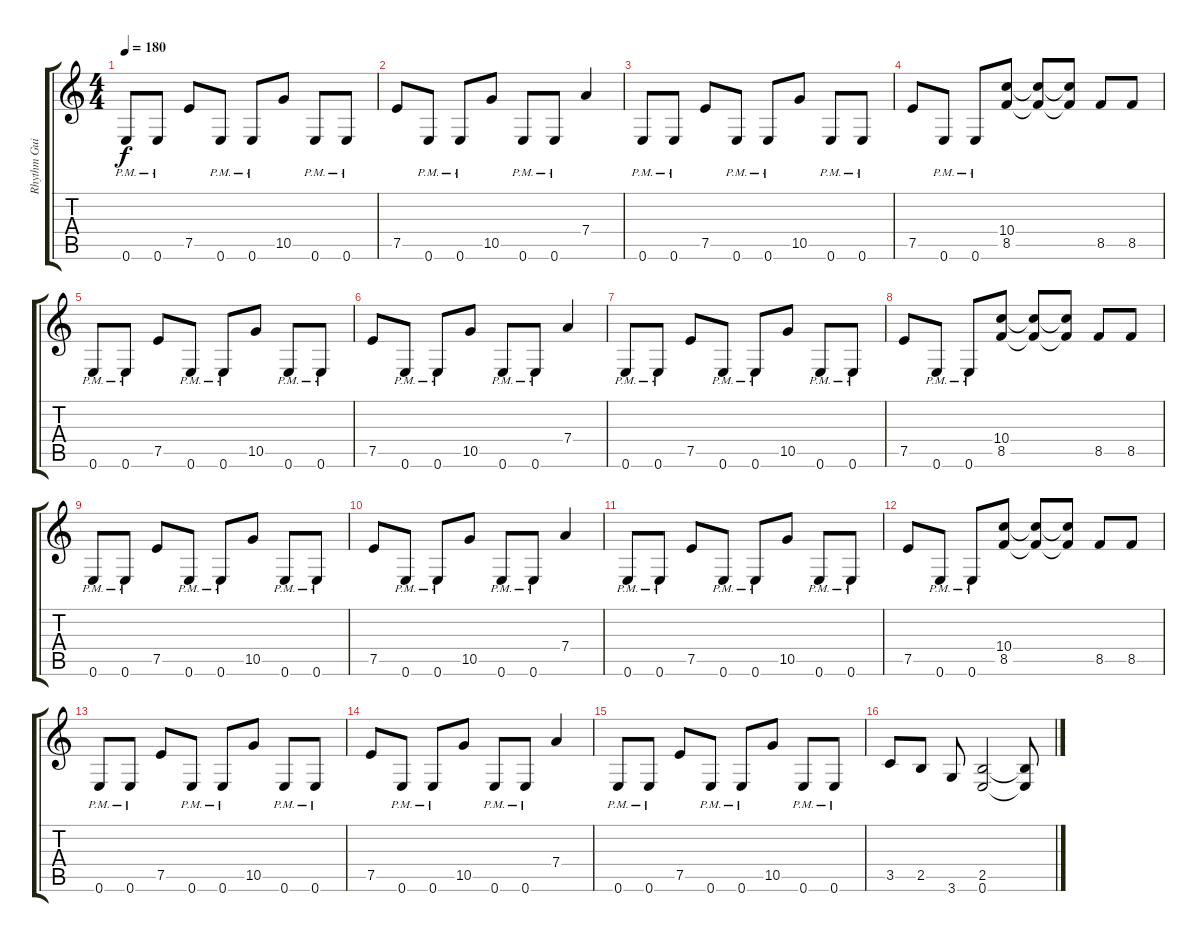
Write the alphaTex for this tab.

\track ("Rhythm Guitar" "Rhythm Gui") {instrument overdrivenguitar}
\staff {score tabs}
\tuning (E4 B3 G3 D3 A2 E2) {hide}
\ts (4 4)
\tempo 180
\clef g2
\ks c
0.6{pm}.8{dy f instrument overdrivenguitar} 0.6{pm}.8 7.5.8 0.6{pm}.8 0.6{pm}.8 10.5.8 0.6{pm}.8 0.6{pm}.8 |
7.5.8 0.6{pm}.8 0.6{pm}.8 10.5.8 0.6{pm}.8 0.6{pm}.8 7.4.4 |
0.6{pm}.8 0.6{pm}.8 7.5.8 0.6{pm}.8 0.6{pm}.8 10.5.8 0.6{pm}.8 0.6{pm}.8 |
7.5.8 0.6{pm}.8 0.6{pm}.8 (10.4 8.5).8 (10.4{t} 8.5{t}).8 (10.4{t} 8.5{t}).8 8.5.8 8.5.8 |
0.6{pm}.8 0.6{pm}.8 7.5.8 0.6{pm}.8 0.6{pm}.8 10.5.8 0.6{pm}.8 0.6{pm}.8 |
7.5.8 0.6{pm}.8 0.6{pm}.8 10.5.8 0.6{pm}.8 0.6{pm}.8 7.4.4 |
0.6{pm}.8 0.6{pm}.8 7.5.8 0.6{pm}.8 0.6{pm}.8 10.5.8 0.6{pm}.8 0.6{pm}.8 |
7.5.8 0.6{pm}.8 0.6{pm}.8 (10.4 8.5).8 (10.4{t} 8.5{t}).8 (10.4{t} 8.5{t}).8 8.5.8 8.5.8 |
0.6{pm}.8 0.6{pm}.8 7.5.8 0.6{pm}.8 0.6{pm}.8 10.5.8 0.6{pm}.8 0.6{pm}.8 |
7.5.8 0.6{pm}.8 0.6{pm}.8 10.5.8 0.6{pm}.8 0.6{pm}.8 7.4.4 |
0.6{pm}.8 0.6{pm}.8 7.5.8 0.6{pm}.8 0.6{pm}.8 10.5.8 0.6{pm}.8 0.6{pm}.8 |
7.5.8 0.6{pm}.8 0.6{pm}.8 (10.4 8.5).8 (10.4{t} 8.5{t}).8 (10.4{t} 8.5{t}).8 8.5.8 8.5.8 |
0.6{pm}.8 0.6{pm}.8 7.5.8 0.6{pm}.8 0.6{pm}.8 10.5.8 0.6{pm}.8 0.6{pm}.8 |
7.5.8 0.6{pm}.8 0.6{pm}.8 10.5.8 0.6{pm}.8 0.6{pm}.8 7.4.4 |
0.6{pm}.8 0.6{pm}.8 7.5.8 0.6{pm}.8 0.6{pm}.8 10.5.8 0.6{pm}.8 0.6{pm}.8 |
3.5.8 2.5.8 3.6.8 (2.5 0.6).2 (2.5{t} 0.6{t}).8
